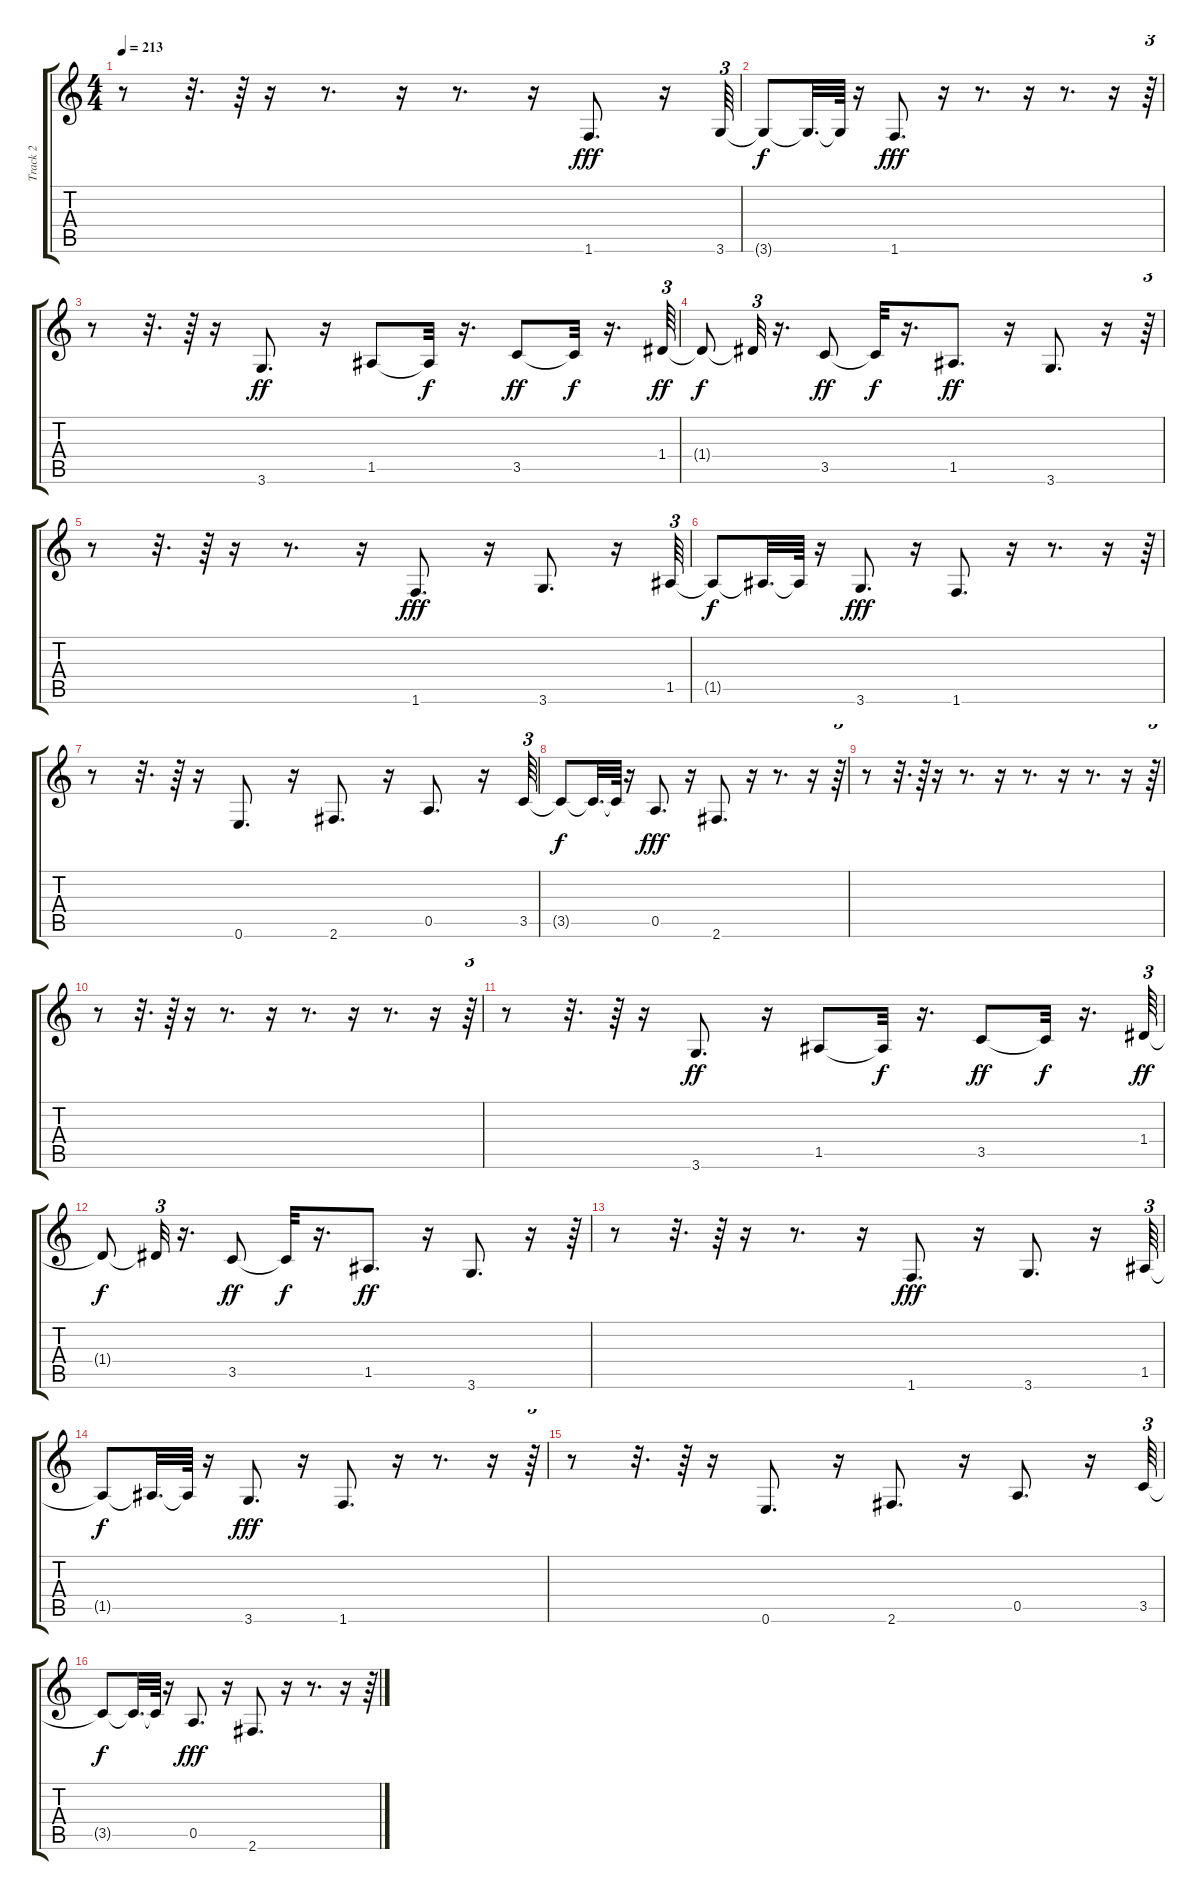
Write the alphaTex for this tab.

\track ("Track 2" "Track 2") {instrument electricbassfinger}
\staff {score tabs}
\tuning (E4 B3 G3 D3 A2 E2) {hide}
\ts (4 4)
\tempo 213
\clef g2
\ks c
r.8{dy fff} r.32{d} r.64 r.16 r.8{d} r.16 r.8{d} r.16 1.6.8{d} r.16 3.6.64{tu (3 2)} |
3.6{t}.8{dy f} 3.6{t}.32{d} 3.6{t}.64 r.16 1.6.8{d dy fff} r.16 r.8{d} r.16 r.8{d} r.16 r.64{tu (3 2)} |
r.8 r.32{d} r.64 r.16 3.6.8{d dy ff} r.16 1.5.8 1.5{t}.32{dy f} r.16{d} 3.5.8{dy ff} 3.5{t}.32{dy f} r.16{d} 1.4.64{tu (3 2) dy ff} |
1.4{t}.8{dy f} 1.4{t}.32{tu (3 2)} r.16{d} 3.5.8{dy ff} 3.5{t}.32{dy f} r.16{d} 1.5.8{d dy ff} r.16 3.6.8{d} r.16 r.64{tu (3 2)} |
r.8 r.32{d} r.64 r.16 r.8{d} r.16 1.6.8{d dy fff} r.16 3.6.8{d} r.16 1.5.64{tu (3 2)} |
1.5{t}.8{dy f} 1.5{t}.32{d} 1.5{t}.64 r.16 3.6.8{d dy fff} r.16 1.6.8{d} r.16 r.8{d} r.16 r.64{tu (3 2)} |
r.8 r.32{d} r.64 r.16 0.6.8{d} r.16 2.6.8{d} r.16 0.5.8{d} r.16 3.5.64{tu (3 2)} |
3.5{t}.8{dy f} 3.5{t}.32{d} 3.5{t}.64 r.16 0.5.8{d dy fff} r.16 2.6.8{d} r.16 r.8{d} r.16 r.64{tu (3 2)} |
r.8 r.32{d} r.64 r.16 r.8{d} r.16 r.8{d} r.16 r.8{d} r.16 r.64{tu (3 2)} |
r.8 r.32{d} r.64 r.16 r.8{d} r.16 r.8{d} r.16 r.8{d} r.16 r.64{tu (3 2)} |
r.8 r.32{d} r.64 r.16 3.6.8{d dy ff} r.16 1.5.8 1.5{t}.32{dy f} r.16{d} 3.5.8{dy ff} 3.5{t}.32{dy f} r.16{d} 1.4.64{tu (3 2) dy ff} |
1.4{t}.8{dy f} 1.4{t}.32{tu (3 2)} r.16{d} 3.5.8{dy ff} 3.5{t}.32{dy f} r.16{d} 1.5.8{d dy ff} r.16 3.6.8{d} r.16 r.64{tu (3 2)} |
r.8 r.32{d} r.64 r.16 r.8{d} r.16 1.6.8{d dy fff} r.16 3.6.8{d} r.16 1.5.64{tu (3 2)} |
1.5{t}.8{dy f} 1.5{t}.32{d} 1.5{t}.64 r.16 3.6.8{d dy fff} r.16 1.6.8{d} r.16 r.8{d} r.16 r.64{tu (3 2)} |
r.8 r.32{d} r.64 r.16 0.6.8{d} r.16 2.6.8{d} r.16 0.5.8{d} r.16 3.5.64{tu (3 2)} |
3.5{t}.8{dy f} 3.5{t}.32{d} 3.5{t}.64 r.16 0.5.8{d dy fff} r.16 2.6.8{d} r.16 r.8{d} r.16 r.64{tu (3 2)}
